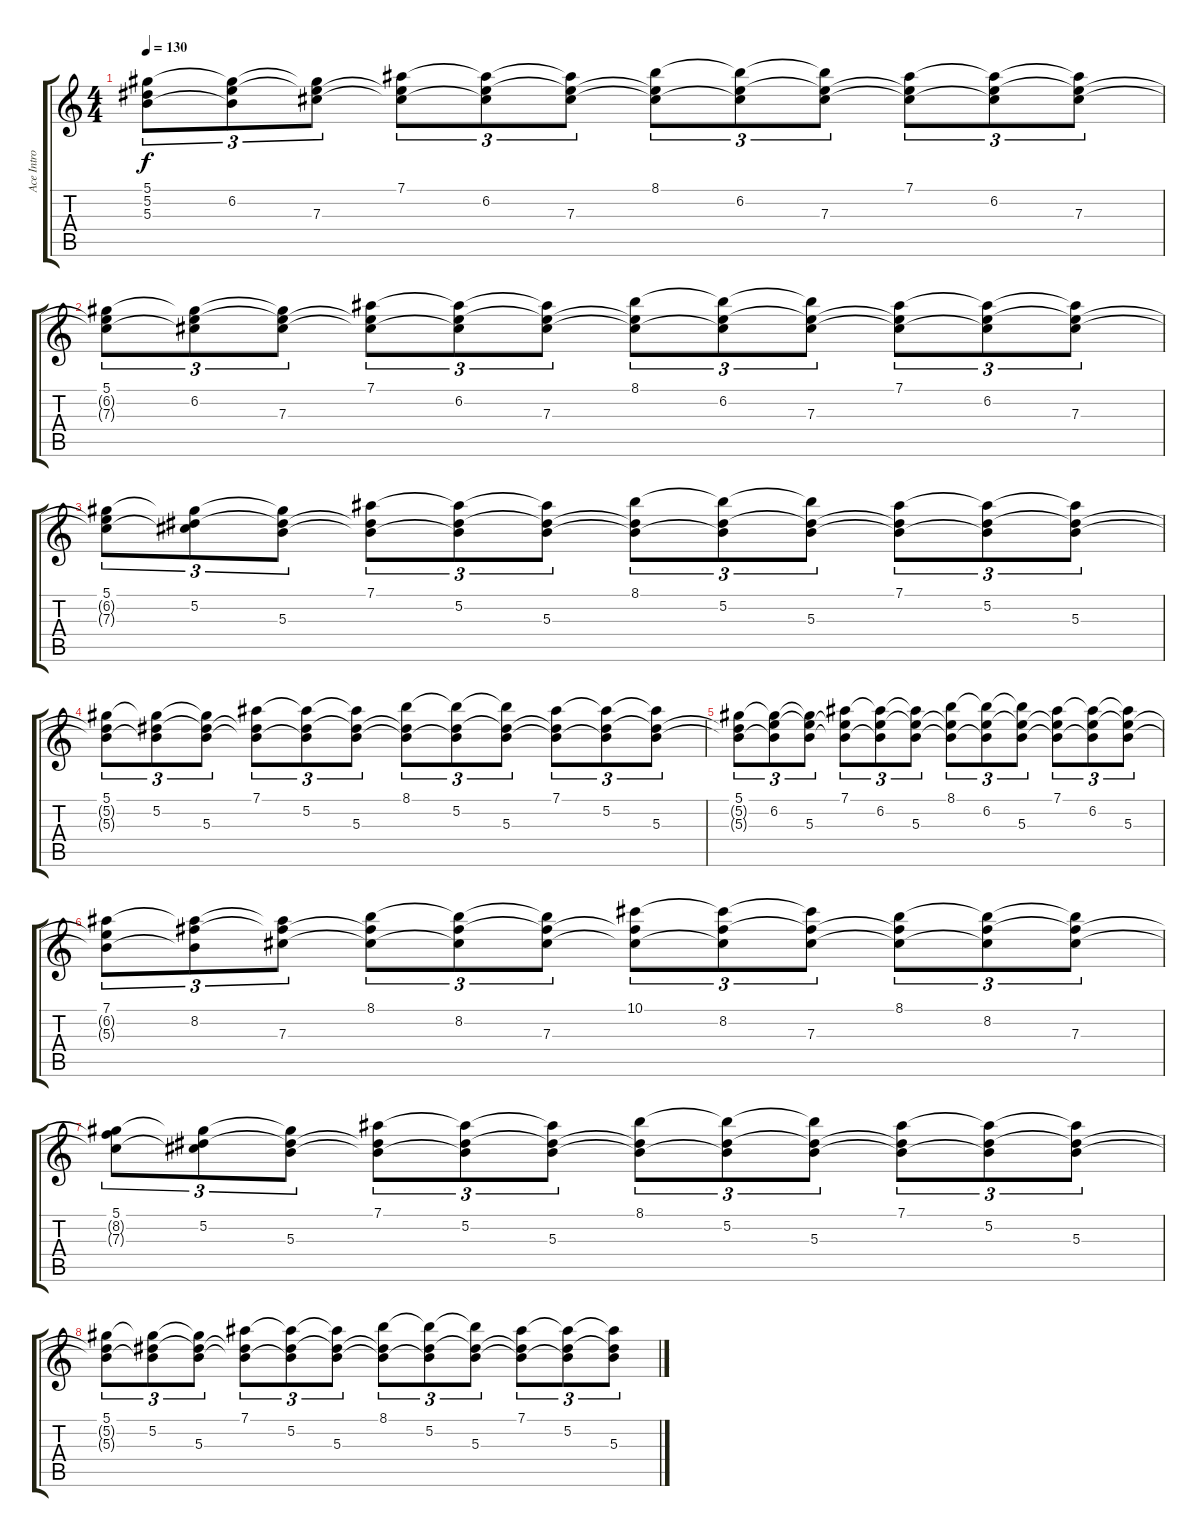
\track ("Ace Intro" "Ace Intro") {instrument acousticguitarsteel}
\staff {score tabs}
\tuning (Eb4 Bb3 Gb3 Db3 Ab2 Eb2) {hide}
\ts (4 4)
\tempo 130
\clef g2
\ks c
(5.1 5.2{t} 5.3{t}).8{tu (3 2) dy f} (5.1{t} 6.2 5.3{t}).8{tu (3 2)} (5.1{t} 6.2{t} 7.3).8{tu (3 2)} (7.1 6.2{t} 7.3{t}).8{tu (3 2)} (7.1{t} 6.2 7.3{t}).8{tu (3 2)} (7.1{t} 6.2{t} 7.3).8{tu (3 2)} (8.1 6.2{t} 7.3{t}).8{tu (3 2)} (8.1{t} 6.2 7.3{t}).8{tu (3 2)} (8.1{t} 6.2{t} 7.3).8{tu (3 2)} (7.1 6.2{t} 7.3{t}).8{tu (3 2)} (7.1{t} 6.2 7.3{t}).8{tu (3 2)} (7.1{t} 6.2{t} 7.3).8{tu (3 2)} |
(5.1 6.2{t} 7.3{t}).8{tu (3 2)} (5.1{t} 6.2 7.3{t}).8{tu (3 2)} (5.1{t} 6.2{t} 7.3).8{tu (3 2)} (7.1 6.2{t} 7.3{t}).8{tu (3 2)} (7.1{t} 6.2 7.3{t}).8{tu (3 2)} (7.1{t} 6.2{t} 7.3).8{tu (3 2)} (8.1 6.2{t} 7.3{t}).8{tu (3 2)} (8.1{t} 6.2 7.3{t}).8{tu (3 2)} (8.1{t} 6.2{t} 7.3).8{tu (3 2)} (7.1 6.2{t} 7.3{t}).8{tu (3 2)} (7.1{t} 6.2 7.3{t}).8{tu (3 2)} (7.1{t} 6.2{t} 7.3).8{tu (3 2)} |
(5.1 6.2{t} 7.3{t}).8{tu (3 2)} (5.1{t} 5.2 7.3{t}).8{tu (3 2)} (5.1{t} 5.2{t} 5.3).8{tu (3 2)} (7.1 5.2{t} 5.3{t}).8{tu (3 2)} (7.1{t} 5.2 5.3{t}).8{tu (3 2)} (7.1{t} 5.2{t} 5.3).8{tu (3 2)} (8.1 5.2{t} 5.3{t}).8{tu (3 2)} (8.1{t} 5.2 5.3{t}).8{tu (3 2)} (8.1{t} 5.2{t} 5.3).8{tu (3 2)} (7.1 5.2{t} 5.3{t}).8{tu (3 2)} (7.1{t} 5.2 5.3{t}).8{tu (3 2)} (7.1{t} 5.2{t} 5.3).8{tu (3 2)} |
(5.1 5.2{t} 5.3{t}).8{tu (3 2)} (5.1{t} 5.2 5.3{t}).8{tu (3 2)} (5.1{t} 5.2{t} 5.3).8{tu (3 2)} (7.1 5.2{t} 5.3{t}).8{tu (3 2)} (7.1{t} 5.2 5.3{t}).8{tu (3 2)} (7.1{t} 5.2{t} 5.3).8{tu (3 2)} (8.1 5.2{t} 5.3{t}).8{tu (3 2)} (8.1{t} 5.2 5.3{t}).8{tu (3 2)} (8.1{t} 5.2{t} 5.3).8{tu (3 2)} (7.1 5.2{t} 5.3{t}).8{tu (3 2)} (7.1{t} 5.2 5.3{t}).8{tu (3 2)} (7.1{t} 5.2{t} 5.3).8{tu (3 2)} |
(5.1 5.2{t} 5.3{t}).8{tu (3 2)} (5.1{t} 6.2 5.3{t}).8{tu (3 2)} (5.1{t} 6.2{t} 5.3).8{tu (3 2)} (7.1 6.2{t} 5.3{t}).8{tu (3 2)} (7.1{t} 6.2 5.3{t}).8{tu (3 2)} (7.1{t} 6.2{t} 5.3).8{tu (3 2)} (8.1 6.2{t} 5.3{t}).8{tu (3 2)} (8.1{t} 6.2 5.3{t}).8{tu (3 2)} (8.1{t} 6.2{t} 5.3).8{tu (3 2)} (7.1 6.2{t} 5.3{t}).8{tu (3 2)} (7.1{t} 6.2 5.3{t}).8{tu (3 2)} (7.1{t} 6.2{t} 5.3).8{tu (3 2)} |
(7.1 6.2{t} 5.3{t}).8{tu (3 2)} (7.1{t} 8.2 5.3{t}).8{tu (3 2)} (7.1{t} 8.2{t} 7.3).8{tu (3 2)} (8.1 8.2{t} 7.3{t}).8{tu (3 2)} (8.1{t} 8.2 7.3{t}).8{tu (3 2)} (8.1{t} 8.2{t} 7.3).8{tu (3 2)} (10.1 8.2{t} 7.3{t}).8{tu (3 2)} (10.1{t} 8.2 7.3{t}).8{tu (3 2)} (10.1{t} 8.2{t} 7.3).8{tu (3 2)} (8.1 8.2{t} 7.3{t}).8{tu (3 2)} (8.1{t} 8.2 7.3{t}).8{tu (3 2)} (8.1{t} 8.2{t} 7.3).8{tu (3 2)} |
(5.1 8.2{t} 7.3{t}).8{tu (3 2)} (5.1{t} 5.2 7.3{t}).8{tu (3 2)} (5.1{t} 5.2{t} 5.3).8{tu (3 2)} (7.1 5.2{t} 5.3{t}).8{tu (3 2)} (7.1{t} 5.2 5.3{t}).8{tu (3 2)} (7.1{t} 5.2{t} 5.3).8{tu (3 2)} (8.1 5.2{t} 5.3{t}).8{tu (3 2)} (8.1{t} 5.2 5.3{t}).8{tu (3 2)} (8.1{t} 5.2{t} 5.3).8{tu (3 2)} (7.1 5.2{t} 5.3{t}).8{tu (3 2)} (7.1{t} 5.2 5.3{t}).8{tu (3 2)} (7.1{t} 5.2{t} 5.3).8{tu (3 2)} |
(5.1 5.2{t} 5.3{t}).8{tu (3 2)} (5.1{t} 5.2 5.3{t}).8{tu (3 2)} (5.1{t} 5.2{t} 5.3).8{tu (3 2)} (7.1 5.2{t} 5.3{t}).8{tu (3 2)} (7.1{t} 5.2 5.3{t}).8{tu (3 2)} (7.1{t} 5.2{t} 5.3).8{tu (3 2)} (8.1 5.2{t} 5.3{t}).8{tu (3 2)} (8.1{t} 5.2 5.3{t}).8{tu (3 2)} (8.1{t} 5.2{t} 5.3).8{tu (3 2)} (7.1 5.2{t} 5.3{t}).8{tu (3 2)} (7.1{t} 5.2 5.3{t}).8{tu (3 2)} (7.1{t} 5.2{t} 5.3).8{tu (3 2)}
